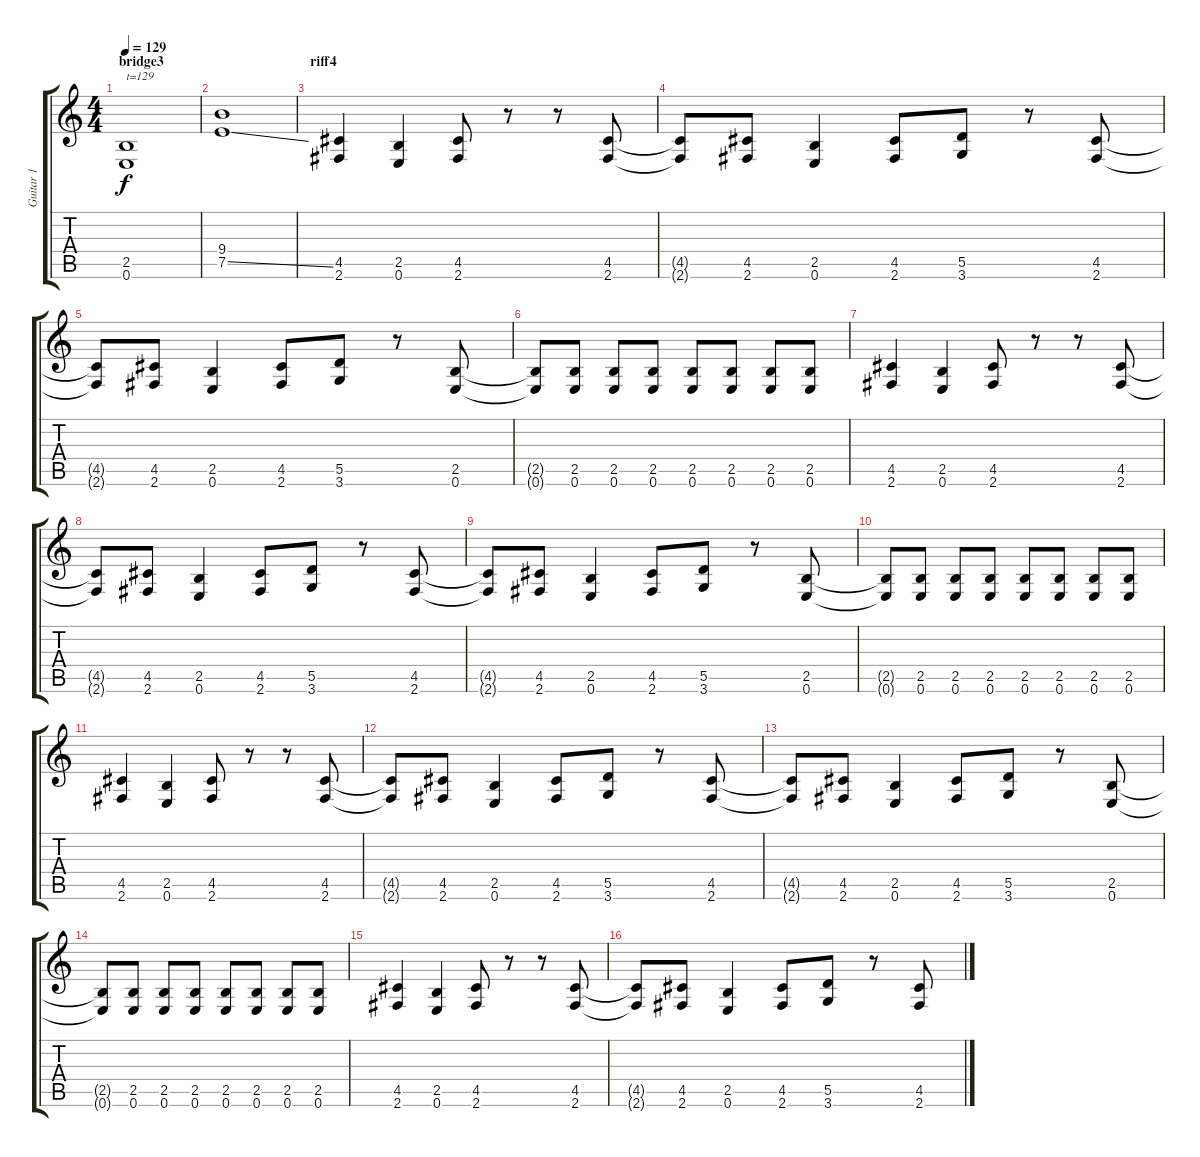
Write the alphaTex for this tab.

\track ("Guitar 1" "Guitar 1") {instrument overdrivenguitar}
\staff {score tabs}
\tuning (E4 B3 G3 D3 A2 E2) {hide}
\ts (4 4)
\section ("" "bridge3")
\tempo 129
\clef g2
\ks c
(2.5 0.6).1{txt "t=129" dy f} |
(9.4 7.5{ss}).1 |
\section ("" "riff4")
(4.5 2.6).4 (2.5 0.6).4 (4.5 2.6).8 r.8 r.8 (4.5 2.6).8 |
(4.5{t} 2.6{t}).8 (4.5 2.6).8 (2.5 0.6).4 (4.5 2.6).8 (5.5 3.6).8 r.8 (4.5 2.6).8 |
(4.5{t} 2.6{t}).8 (4.5 2.6).8 (2.5 0.6).4 (4.5 2.6).8 (5.5 3.6).8 r.8 (2.5 0.6).8 |
(2.5{t} 0.6{t}).8 (2.5 0.6).8 (2.5 0.6).8 (2.5 0.6).8 (2.5 0.6).8 (2.5 0.6).8 (2.5 0.6).8 (2.5 0.6).8 |
(4.5 2.6).4 (2.5 0.6).4 (4.5 2.6).8 r.8 r.8 (4.5 2.6).8 |
(4.5{t} 2.6{t}).8 (4.5 2.6).8 (2.5 0.6).4 (4.5 2.6).8 (5.5 3.6).8 r.8 (4.5 2.6).8 |
(4.5{t} 2.6{t}).8 (4.5 2.6).8 (2.5 0.6).4 (4.5 2.6).8 (5.5 3.6).8 r.8 (2.5 0.6).8 |
(2.5{t} 0.6{t}).8 (2.5 0.6).8 (2.5 0.6).8 (2.5 0.6).8 (2.5 0.6).8 (2.5 0.6).8 (2.5 0.6).8 (2.5 0.6).8 |
(4.5 2.6).4 (2.5 0.6).4 (4.5 2.6).8 r.8 r.8 (4.5 2.6).8 |
(4.5{t} 2.6{t}).8 (4.5 2.6).8 (2.5 0.6).4 (4.5 2.6).8 (5.5 3.6).8 r.8 (4.5 2.6).8 |
(4.5{t} 2.6{t}).8 (4.5 2.6).8 (2.5 0.6).4 (4.5 2.6).8 (5.5 3.6).8 r.8 (2.5 0.6).8 |
(2.5{t} 0.6{t}).8 (2.5 0.6).8 (2.5 0.6).8 (2.5 0.6).8 (2.5 0.6).8 (2.5 0.6).8 (2.5 0.6).8 (2.5 0.6).8 |
(4.5 2.6).4 (2.5 0.6).4 (4.5 2.6).8 r.8 r.8 (4.5 2.6).8 |
(4.5{t} 2.6{t}).8 (4.5 2.6).8 (2.5 0.6).4 (4.5 2.6).8 (5.5 3.6).8 r.8 (4.5 2.6).8
